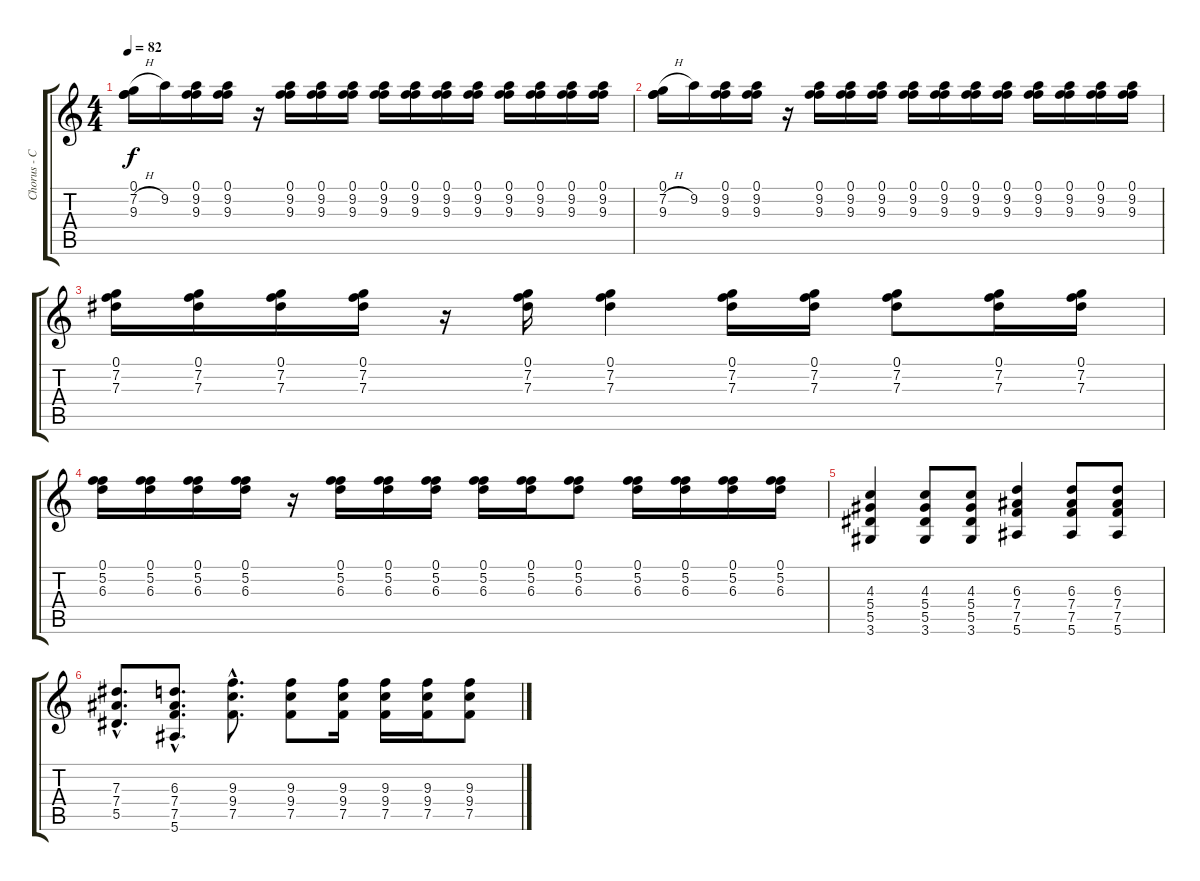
\track ("Chorus - Clean" "Chorus - C") {instrument electricguitarclean}
\staff {score tabs}
\tuning (F4 C4 Ab3 Eb3 Bb2 F2) {hide}
\ts (4 4)
\tempo 82
\clef g2
\ks c
(0.1 7.2{h} 9.3).16{dy f} 9.2.16 (0.1 9.2 9.3).16 (0.1 9.2 9.3).16 r.16 (0.1 9.2 9.3).16 (0.1 9.2 9.3).16 (0.1 9.2 9.3).16 (0.1 9.2 9.3).16 (0.1 9.2 9.3).16 (0.1 9.2 9.3).16 (0.1 9.2 9.3).16 (0.1 9.2 9.3).16 (0.1 9.2 9.3).16 (0.1 9.2 9.3).16 (0.1 9.2 9.3).16 |
(0.1 7.2{h} 9.3).16 9.2.16 (0.1 9.2 9.3).16 (0.1 9.2 9.3).16 r.16 (0.1 9.2 9.3).16 (0.1 9.2 9.3).16 (0.1 9.2 9.3).16 (0.1 9.2 9.3).16 (0.1 9.2 9.3).16 (0.1 9.2 9.3).16 (0.1 9.2 9.3).16 (0.1 9.2 9.3).16 (0.1 9.2 9.3).16 (0.1 9.2 9.3).16 (0.1 9.2 9.3).16 |
(0.1 7.2 7.3).16 (0.1 7.2 7.3).16 (0.1 7.2 7.3).16 (0.1 7.2 7.3).16 r.16 (0.1 7.2 7.3).16 (0.1 7.2 7.3).4 (0.1 7.2 7.3).16 (0.1 7.2 7.3).16 (0.1 7.2 7.3).8 (0.1 7.2 7.3).16 (0.1 7.2 7.3).16 |
(0.1 5.2 6.3).16 (0.1 5.2 6.3).16 (0.1 5.2 6.3).16 (0.1 5.2 6.3).16 r.16 (0.1 5.2 6.3).16 (0.1 5.2 6.3).16 (0.1 5.2 6.3).16 (0.1 5.2 6.3).16 (0.1 5.2 6.3).16 (0.1 5.2 6.3).8 (0.1 5.2 6.3).16 (0.1 5.2 6.3).16 (0.1 5.2 6.3).16 (0.1 5.2 6.3).16 |
(4.3 5.4 5.5 3.6).4 (4.3 5.4 5.5 3.6).8 (4.3 5.4 5.5 3.6).8 (6.3 7.4 7.5 5.6).4 (6.3 7.4 7.5 5.6).8 (6.3 7.4 7.5 5.6).8 |
(7.3{hac} 7.4{hac} 5.5{hac}).8{d} (6.3{hac} 7.4{hac} 7.5{hac} 5.6{hac}).8{d} (9.3{hac} 9.4{hac} 7.5{hac}).8{d} (9.3 9.4 7.5).8 (9.3 9.4 7.5).16 (9.3 9.4 7.5).16 (9.3 9.4 7.5).16 (9.3 9.4 7.5).8
